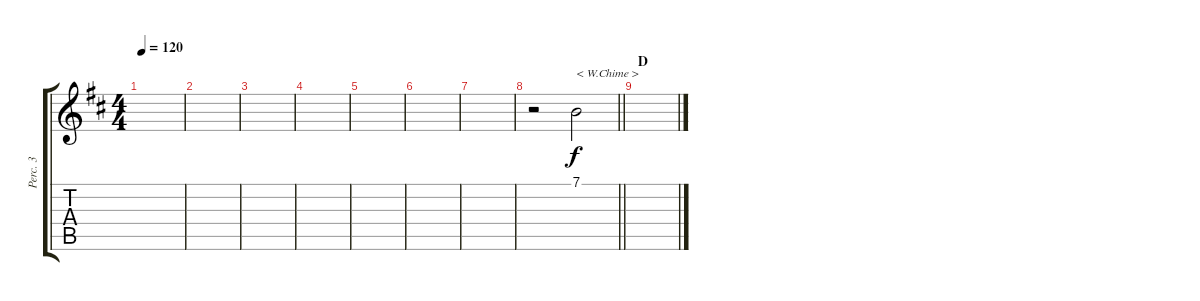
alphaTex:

\track ("Perc. 3" "Perc. 3") {instrument reversecymbal}
\staff {score tabs}
\tuning (E4 B3 G3 D3 A2 E2) {hide}
\ts (4 4)
\tempo 120
\clef g2
\ks d
|
|
|
|
|
|
|
\barLineRight lightlight
r.2 7.1.2{txt "< W.Chime >"} |
\section ("" "D")
